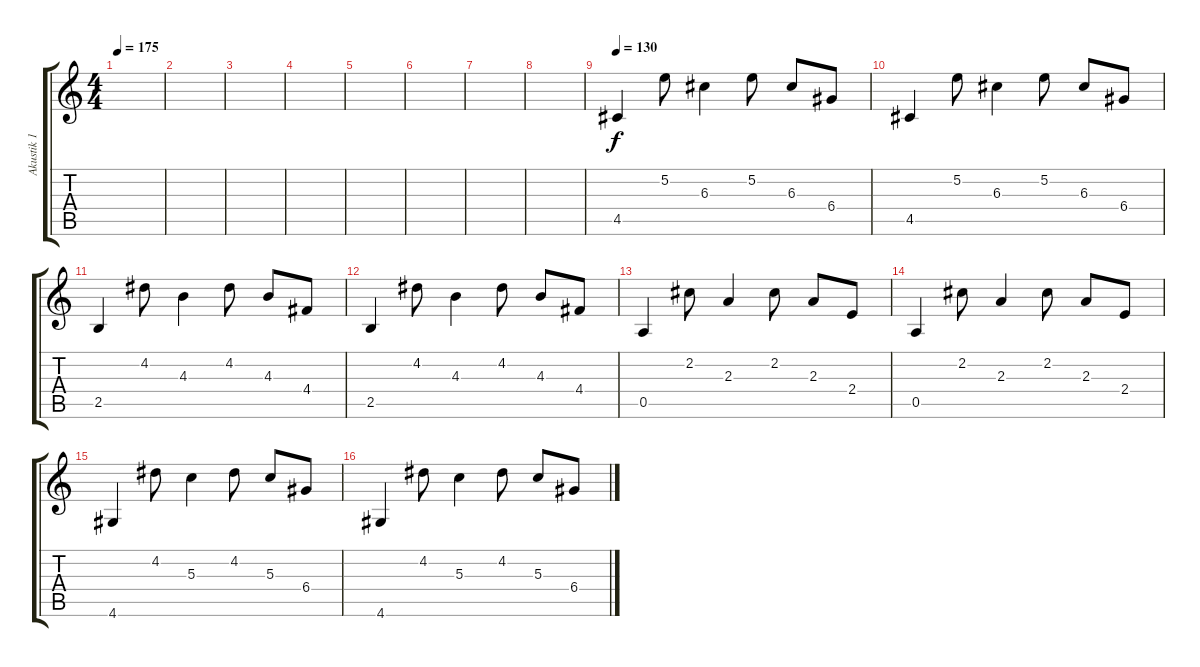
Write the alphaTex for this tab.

\track ("Akustik 1" "Akustik 1") {instrument acousticguitarsteel}
\staff {score tabs}
\tuning (E4 B3 G3 D3 A2 E2) {hide}
\ts (4 4)
\tempo 175
\clef g2
\ks c
|
|
|
|
|
|
|
|
\tempo 130
4.5.4 5.2.8 6.3.4 5.2.8 6.3.8 6.4.8 |
4.5.4 5.2.8 6.3.4 5.2.8 6.3.8 6.4.8 |
2.5.4 4.2.8 4.3.4 4.2.8 4.3.8 4.4.8 |
2.5.4 4.2.8 4.3.4 4.2.8 4.3.8 4.4.8 |
0.5.4 2.2.8 2.3.4 2.2.8 2.3.8 2.4.8 |
0.5.4 2.2.8 2.3.4 2.2.8 2.3.8 2.4.8 |
4.6.4 4.2.8 5.3.4 4.2.8 5.3.8 6.4.8 |
4.6.4 4.2.8 5.3.4 4.2.8 5.3.8 6.4.8
